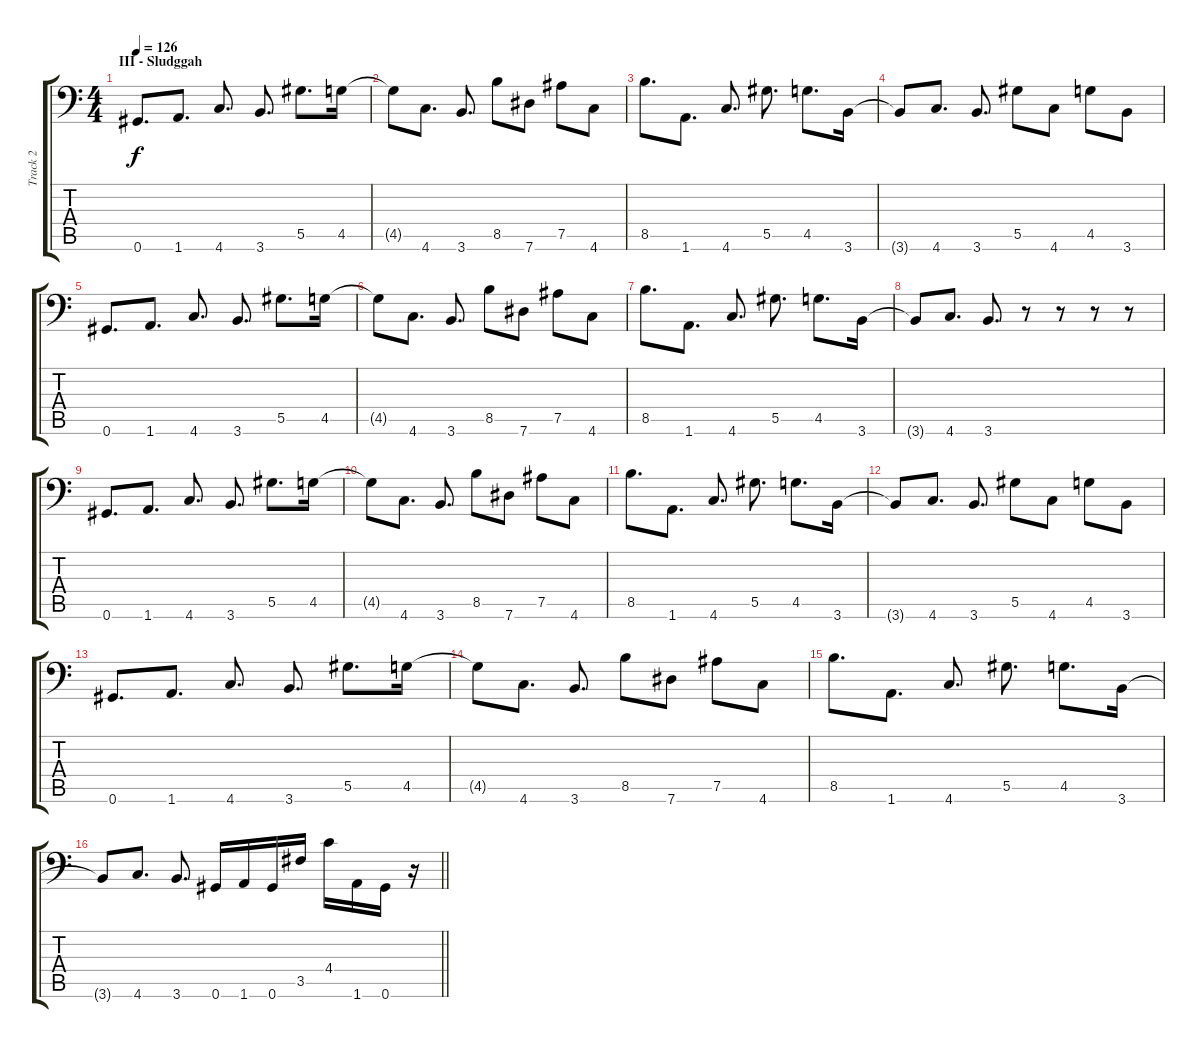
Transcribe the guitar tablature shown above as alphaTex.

\track ("Track 2" "Track 2") {instrument distortionguitar}
\staff {score tabs}
\tuning (Bb3 F3 Db3 Ab2 Eb2 Ab1) {hide}
\ts (4 4)
\section ("" "III - Sludggah")
\tempo 126
\clef f4
\ks c
0.6.8{d dy f} 1.6.8{d} 4.6.8{d} 3.6.8{d} 5.5.8{d} 4.5.16 |
4.5{t}.8 4.6.8{d} 3.6.8{d} 8.5.8 7.6.8 7.5.8 4.6.8 |
8.5.8{d} 1.6.8{d} 4.6.8{d} 5.5.8{d} 4.5.8{d} 3.6.16 |
3.6{t}.8 4.6.8{d} 3.6.8{d} 5.5.8 4.6.8 4.5.8 3.6.8 |
0.6.8{d} 1.6.8{d} 4.6.8{d} 3.6.8{d} 5.5.8{d} 4.5.16 |
4.5{t}.8 4.6.8{d} 3.6.8{d} 8.5.8 7.6.8 7.5.8 4.6.8 |
8.5.8{d} 1.6.8{d} 4.6.8{d} 5.5.8{d} 4.5.8{d} 3.6.16 |
3.6{t}.8 4.6.8{d} 3.6.8{d} r.8 r.8 r.8 r.8 |
0.6.8{d} 1.6.8{d} 4.6.8{d} 3.6.8{d} 5.5.8{d} 4.5.16 |
4.5{t}.8 4.6.8{d} 3.6.8{d} 8.5.8 7.6.8 7.5.8 4.6.8 |
8.5.8{d} 1.6.8{d} 4.6.8{d} 5.5.8{d} 4.5.8{d} 3.6.16 |
3.6{t}.8 4.6.8{d} 3.6.8{d} 5.5.8 4.6.8 4.5.8 3.6.8 |
0.6.8{d} 1.6.8{d} 4.6.8{d} 3.6.8{d} 5.5.8{d} 4.5.16 |
4.5{t}.8 4.6.8{d} 3.6.8{d} 8.5.8 7.6.8 7.5.8 4.6.8 |
8.5.8{d} 1.6.8{d} 4.6.8{d} 5.5.8{d} 4.5.8{d} 3.6.16 |
\barLineRight lightlight
3.6{t}.8 4.6.8{d} 3.6.8{d} 0.6.16 1.6.16 0.6.16 3.5.16 4.4.16 1.6.16 0.6.16 r.16
